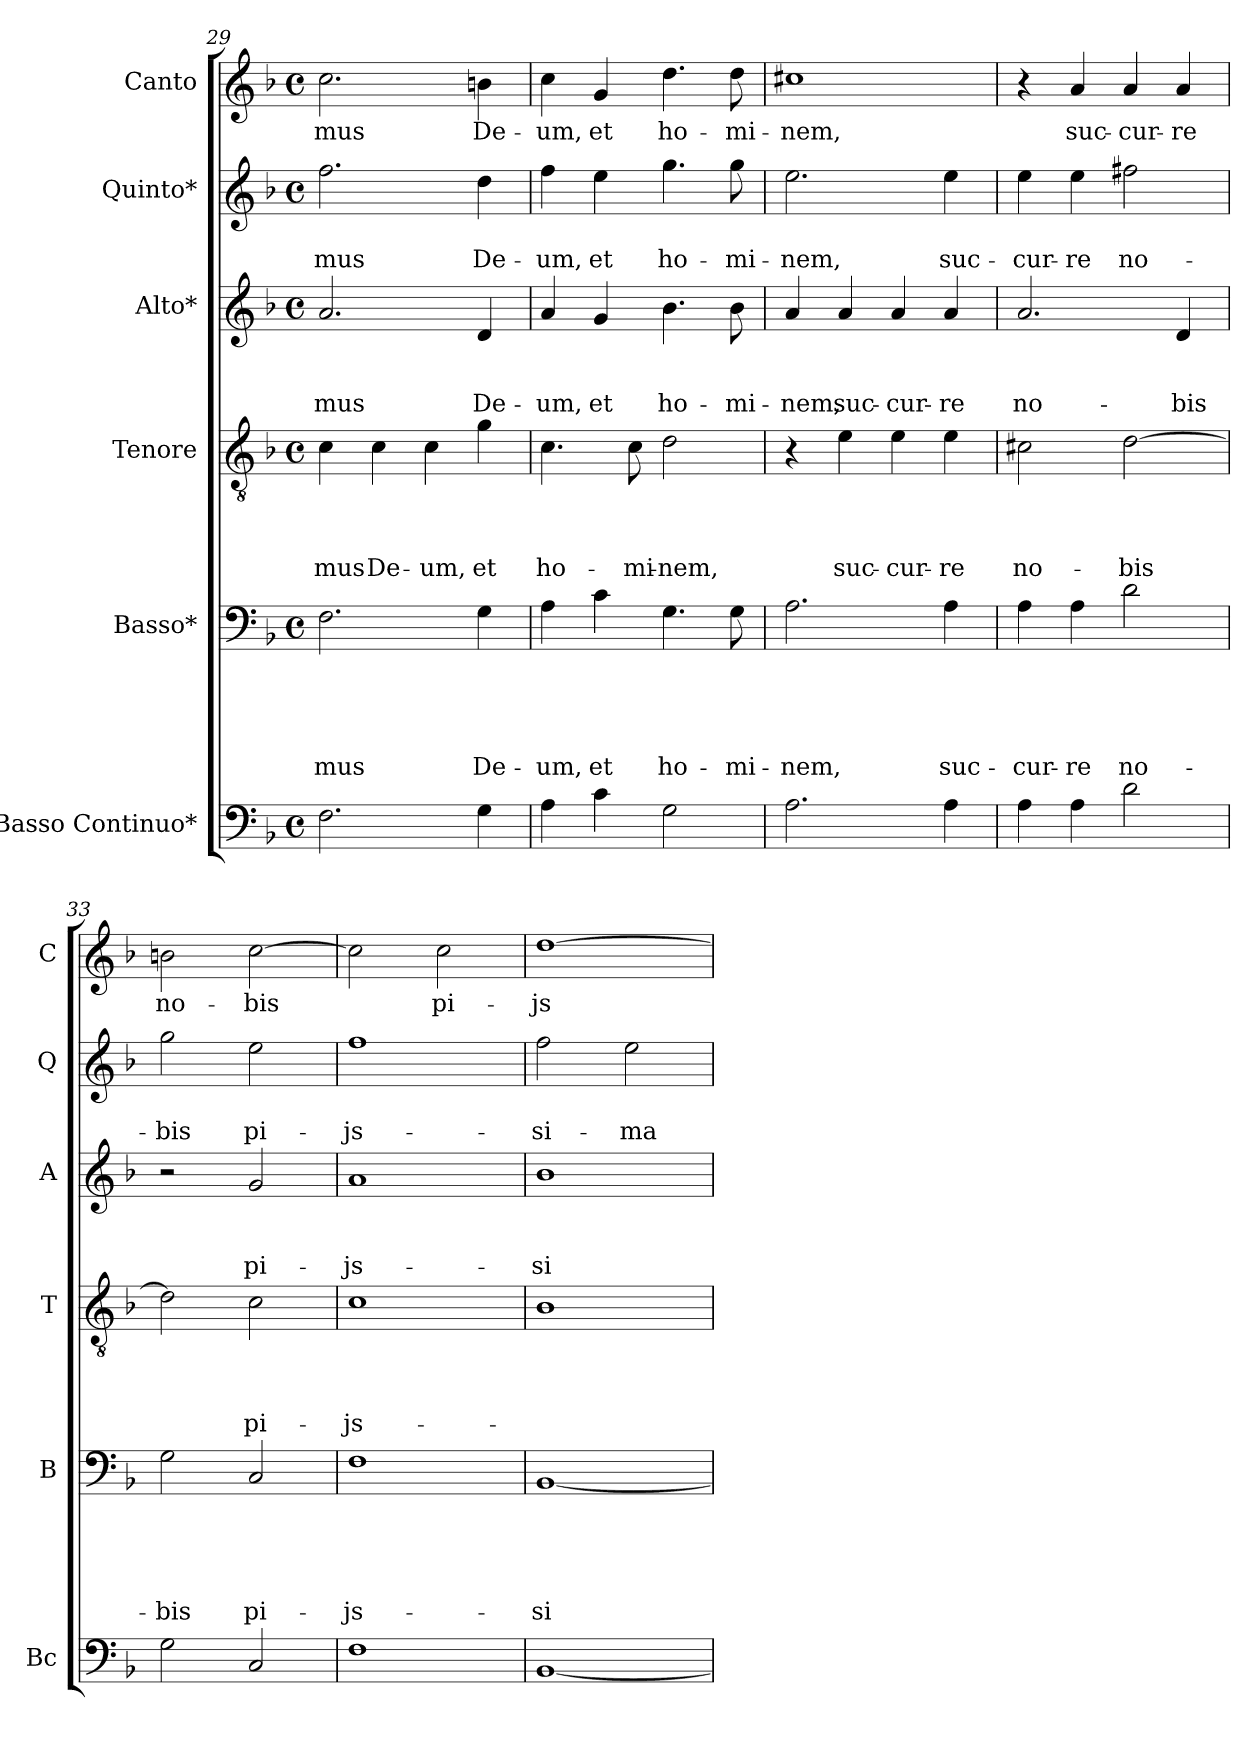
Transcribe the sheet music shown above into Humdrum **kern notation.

**kern	**kern	**text	**text	**text	**text	**text	**kern	**text	**text	**text	**text	**kern	**text	**text	**text	**kern	**text	**text	**kern	**text
*part6	*part5	*part5	*part5	*part5	*part5	*part5	*part4	*part4	*part4	*part4	*part4	*part3	*part3	*part3	*part3	*part2	*part2	*part2	*part1	*part1
*staff6	*staff5	*staff5	*staff5	*staff5	*staff5	*staff5	*staff4	*staff4	*staff4	*staff4	*staff4	*staff3	*staff3	*staff3	*staff3	*staff2	*staff2	*staff2	*staff1	*staff1
*I"Basso Continuo*	*I"Basso*	*	*	*	*	*	*I"Tenore	*	*	*	*	*I"Alto*	*	*	*	*I"Quinto*	*	*	*I"Canto	*
*I'Bc	*I'B	*	*	*	*	*	*I'T	*	*	*	*	*I'A	*	*	*	*I'Q	*	*	*I'C	*
*clefF4	*clefF4	*	*	*	*	*	*clefGv2	*	*	*	*	*clefG2	*	*	*	*clefG2	*	*	*clefG2	*
*ITrd7c12	*	*	*	*	*	*	*	*	*	*	*	*	*	*	*	*	*	*	*	*
*k[b-]	*k[b-]	*	*	*	*	*	*k[b-]	*	*	*	*	*k[b-]	*	*	*	*k[b-]	*	*	*k[b-]	*
*F:	*F:	*	*	*	*	*	*F:	*	*	*	*	*F:	*	*	*	*F:	*	*	*F:	*
*M4/4	*M4/4	*	*	*	*	*	*M4/4	*	*	*	*	*M4/4	*	*	*	*M4/4	*	*	*M4/4	*
*met(c)	*met(c)	*	*	*	*	*	*met(c)	*	*	*	*	*met(c)	*	*	*	*met(c)	*	*	*met(c)	*
=29	=29	=29	=29	=29	=29	=29	=29	=29	=29	=29	=29	=29	=29	=29	=29	=29	=29	=29	=29	=29
!	!	!	!	!	!	!LO:LY:b	!	!	!	!	!LO:LY:b	!	!	!	!LO:LY:b	!	!	!LO:LY:b	!	!LO:LY:b
2.FF\	2.F\	.	.	.	.	-mus	4c\	.	.	.	-mus	2.a/	.	.	-mus	2.ff\	.	-mus	2.cc\	-mus
!	!	!	!	!	!	!	!	!	!	!	!LO:LY:b	!	!	!	!	!	!	!	!	!
.	.	.	.	.	.	.	4c\	.	.	.	De-	.	.	.	.	.	.	.	.	.
!	!	!	!	!	!	!	!	!	!	!	!LO:LY:b	!	!	!	!	!	!	!	!	!
.	.	.	.	.	.	.	4c\	.	.	.	-um,	.	.	.	.	.	.	.	.	.
!	!	!	!	!	!	!LO:LY:b	!	!	!	!	!LO:LY:b	!	!	!	!LO:LY:b	!	!	!LO:LY:b	!	!LO:LY:b
4GG\	4G\	.	.	.	.	De-	4g\	.	.	.	et	4d/	.	.	De-	4dd\	.	De-	4bn\	De-
!!LO:PB:g=z
=30	=30	=30	=30	=30	=30	=30	=30	=30	=30	=30	=30	=30	=30	=30	=30	=30	=30	=30	=30	=30
!	!	!	!	!	!	!LO:LY:b	!	!	!	!	!LO:LY:b	!	!	!	!LO:LY:b	!	!	!LO:LY:b	!	!LO:LY:b
4AA\	4A\	.	.	.	.	-um,	4.c\	.	.	.	ho-	4a/	.	.	-um,	4ff\	.	-um,	4cc\	-um,
!	!	!	!	!	!	!LO:LY:b	!	!	!	!	!	!	!	!	!LO:LY:b	!	!	!LO:LY:b	!	!LO:LY:b
4C\	4c\	.	.	.	.	et	.	.	.	.	.	4g/	.	.	et	4ee\	.	et	4g/	et
!	!	!	!	!	!	!	!	!	!	!	!LO:LY:b	!	!	!	!	!	!	!	!	!
.	.	.	.	.	.	.	8c\	.	.	.	-mi-	.	.	.	.	.	.	.	.	.
!	!	!	!	!	!	!LO:LY:b	!	!	!	!	!LO:LY:b	!	!	!	!LO:LY:b	!	!	!LO:LY:b	!	!LO:LY:b
2GG\	4.G\	.	.	.	.	ho-	2d\	.	.	.	-nem,	4.b-\	.	.	ho-	4.gg\	.	ho-	4.dd\	ho-
!	!	!	!	!	!	!LO:LY:b	!	!	!	!	!	!	!	!	!LO:LY:b	!	!	!LO:LY:b	!	!LO:LY:b
.	8G\	.	.	.	.	-mi-	.	.	.	.	.	8b-\	.	.	-mi-	8gg\	.	-mi-	8dd\	-mi-
=31	=31	=31	=31	=31	=31	=31	=31	=31	=31	=31	=31	=31	=31	=31	=31	=31	=31	=31	=31	=31
!	!	!	!	!	!	!LO:LY:b	!	!	!	!	!	!	!	!	!LO:LY:b	!	!	!LO:LY:b	!	!LO:LY:b
2.AA\	2.A\	.	.	.	.	-nem,	4r	.	.	.	.	4a/	.	.	-nem,	2.ee\	.	-nem,	1cc#X	-nem,
!	!	!	!	!	!	!	!	!	!	!	!LO:LY:b	!	!	!	!LO:LY:b	!	!	!	!	!
.	.	.	.	.	.	.	4e\	.	.	.	suc-	4a/	.	.	suc-	.	.	.	.	.
!	!	!	!	!	!	!	!	!	!	!	!LO:LY:b	!	!	!	!LO:LY:b	!	!	!	!	!
.	.	.	.	.	.	.	4e\	.	.	.	-cur-	4a/	.	.	-cur-	.	.	.	.	.
!	!	!	!	!	!	!LO:LY:b	!	!	!	!	!LO:LY:b	!	!	!	!LO:LY:b	!	!	!LO:LY:b	!	!
4AA\	4A\	.	.	.	.	suc-	4e\	.	.	.	-re	4a/	.	.	-re	4ee\	.	suc-	.	.
=32	=32	=32	=32	=32	=32	=32	=32	=32	=32	=32	=32	=32	=32	=32	=32	=32	=32	=32	=32	=32
!	!	!	!	!	!	!LO:LY:b	!	!	!	!	!LO:LY:b	!	!	!	!LO:LY:b	!	!	!LO:LY:b	!	!
4AA\	4A\	.	.	.	.	-cur-	2c#X\	.	.	.	no-	2.a/	.	.	no-	4ee\	.	-cur-	4r	.
!	!	!	!	!	!	!LO:LY:b	!	!	!	!	!	!	!	!	!	!	!	!LO:LY:b	!	!LO:LY:b
4AA\	4A\	.	.	.	.	-re	.	.	.	.	.	.	.	.	.	4ee\	.	-re	4a/	suc-
!	!	!	!	!	!	!LO:LY:b	!	!	!	!	!LO:LY:b	!	!	!	!	!	!	!LO:LY:b	!	!LO:LY:b:rj
2D\	2d\	.	.	.	.	no-	[>2d\	.	.	.	-bis	.	.	.	.	2ff#X\	.	no-	4a/	-cur-
!	!	!	!	!	!	!	!	!	!	!	!	!	!	!	!LO:LY:b	!	!	!	!	!LO:LY:b
.	.	.	.	.	.	.	.	.	.	.	.	4d/	.	.	-bis	.	.	.	4a/	-re
=33	=33	=33	=33	=33	=33	=33	=33	=33	=33	=33	=33	=33	=33	=33	=33	=33	=33	=33	=33	=33
!	!	!	!	!	!	!LO:LY:b	!	!	!	!	!	!	!	!	!	!	!	!LO:LY:b	!	!LO:LY:b
2GG\	2G\	.	.	.	.	-bis	2d\]	.	.	.	.	2r	.	.	.	2gg\	.	-bis	2bn\	no-
!	!	!	!	!	!	!LO:LY:b	!	!	!	!	!LO:LY:b	!	!	!	!LO:LY:b	!	!	!LO:LY:b	!	!LO:LY:b
2CC/	2C/	.	.	.	.	pi-	2c\	.	.	.	pi-	2g/	.	.	pi-	2ee\	.	pi-	[>2cc\	-bis
=34	=34	=34	=34	=34	=34	=34	=34	=34	=34	=34	=34	=34	=34	=34	=34	=34	=34	=34	=34	=34
!	!	!	!	!	!	!LO:LY:b	!	!	!	!	!LO:LY:b	!	!	!	!LO:LY:b	!	!	!LO:LY:b	!	!
1FF	1F	.	.	.	.	-js-	1c	.	.	.	-js-	1a	.	.	-js-	1ff	.	-js-	2cc\]	.
!	!	!	!	!	!	!	!	!	!	!	!	!	!	!	!	!	!	!	!	!LO:LY:b
.	.	.	.	.	.	.	.	.	.	.	.	.	.	.	.	.	.	.	2cc\	pi-
!!LO:LB:g=z
=35	=35	=35	=35	=35	=35	=35	=35	=35	=35	=35	=35	=35	=35	=35	=35	=35	=35	=35	=35	=35
!	!	!	!	!	!	!LO:LY:b:rj	!	!	!	!	!	!	!	!	!LO:LY:b:rj	!	!	!LO:LY:b	!	!LO:LY:b
[<1BBB-	[<1BB-	.	.	.	.	-si-	1B-	.	.	.	.	1b-	.	.	-si-	2ff\	.	-si-	[>1dd	-js-
!	!	!	!	!	!	!	!	!	!	!	!	!	!	!	!	!	!	!LO:LY:b	!	!
.	.	.	.	.	.	.	.	.	.	.	.	.	.	.	.	2ee\	.	-ma	.	.
=	=	=	=	=	=	=	=	=	=	=	=	=	=	=	=	=	=	=	=	=
*-	*-	*-	*-	*-	*-	*-	*-	*-	*-	*-	*-	*-	*-	*-	*-	*-	*-	*-	*-	*-
